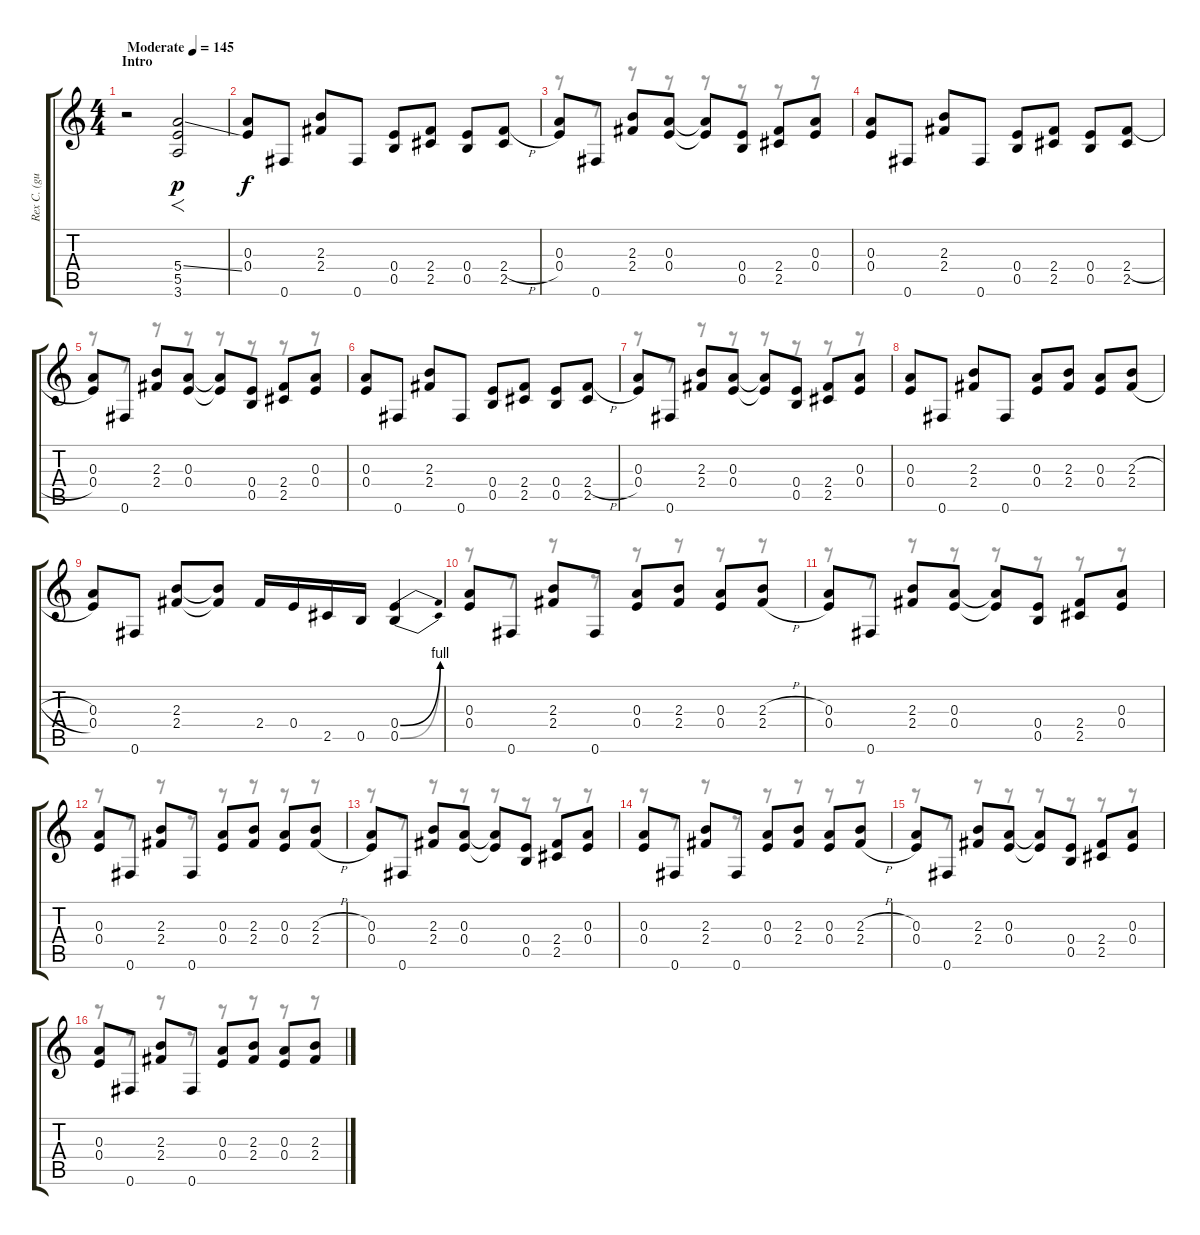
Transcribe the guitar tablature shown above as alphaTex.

\track ("Rex C. (guitar)" "Rex C. (gu") {instrument overdrivenguitar}
\staff {score tabs}
\tuning (Gb4 Db4 A3 E3 B2 Gb2) {hide}
\voice
\ts (4 4)
\section ("" "Intro")
\tempo (145 "Moderate")
\clef g2
\ks c
r.2{dy p instrument overdrivenguitar} (5.4{ss} 5.5 3.6).2{f} |
(0.3 0.4).8{dy f} 0.6.8 (2.3 2.4).8 0.6.8 (0.4 0.5).8 (2.4 2.5).8 (0.4 0.5).8 (2.4{h} 2.5).8 |
(0.3 0.4).8 0.6.8 (2.3 2.4).8 (0.3 0.4).8 (0.3{t} 0.4{t}).8 (0.4 0.5).8 (2.4 2.5).8 (0.3 0.4).8 |
(0.3 0.4).8 0.6.8 (2.3 2.4).8 0.6.8 (0.4 0.5).8 (2.4 2.5).8 (0.4 0.5).8 (2.4{h} 2.5).8 |
(0.3 0.4).8 0.6.8 (2.3 2.4).8 (0.3 0.4).8 (0.3{t} 0.4{t}).8 (0.4 0.5).8 (2.4 2.5).8 (0.3 0.4).8 |
(0.3 0.4).8 0.6.8 (2.3 2.4).8 0.6.8 (0.4 0.5).8 (2.4 2.5).8 (0.4 0.5).8 (2.4{h} 2.5).8 |
(0.3 0.4).8 0.6.8 (2.3 2.4).8 (0.3 0.4).8 (0.3{t} 0.4{t}).8 (0.4 0.5).8 (2.4 2.5).8 (0.3 0.4).8 |
(0.3 0.4).8 0.6.8 (2.3 2.4).8 0.6.8 (0.3 0.4).8 (2.3 2.4).8 (0.3 0.4).8 (2.3{h} 2.4{h}).8 |
(0.3 0.4).8 0.6.8 (2.3 2.4).8 (2.3{t} 2.4{t}).8 2.4.16 0.4.16 2.5.16 0.5.16 (0.4{be (bend 0 0 60 4)} 0.5{be (bend 0 0 60 4)}).4 |
(0.3 0.4).8 0.6.8 (2.3 2.4).8 0.6.8 (0.3 0.4).8 (2.3 2.4).8 (0.3 0.4).8 (2.3{h} 2.4{h}).8 |
(0.3 0.4).8 0.6.8 (2.3 2.4).8 (0.3 0.4).8 (0.3{t} 0.4{t}).8 (0.4 0.5).8 (2.4 2.5).8 (0.3 0.4).8 |
(0.3 0.4).8 0.6.8 (2.3 2.4).8 0.6.8 (0.3 0.4).8 (2.3 2.4).8 (0.3 0.4).8 (2.3{h} 2.4{h}).8 |
(0.3 0.4).8 0.6.8 (2.3 2.4).8 (0.3 0.4).8 (0.3{t} 0.4{t}).8 (0.4 0.5).8 (2.4 2.5).8 (0.3 0.4).8 |
(0.3 0.4).8 0.6.8 (2.3 2.4).8 0.6.8 (0.3 0.4).8 (2.3 2.4).8 (0.3 0.4).8 (2.3{h} 2.4{h}).8 |
(0.3 0.4).8 0.6.8 (2.3 2.4).8 (0.3 0.4).8 (0.3{t} 0.4{t}).8 (0.4 0.5).8 (2.4 2.5).8 (0.3 0.4).8 |
(0.3 0.4).8 0.6.8 (2.3 2.4).8 0.6.8 (0.3 0.4).8 (2.3 2.4).8 (0.3 0.4).8 (2.3{h} 2.4).8
\voice
\clef g2
\ottava regular
\simile none
\ks c
|
|
r.8 r.8 r.8 r.8 r.8 r.8 r.8 r.8 |
|
r.8 r.8 r.8 r.8 r.8 r.8 r.8 r.8 |
|
r.8 r.8 r.8 r.8 r.8 r.8 r.8 r.8 |
|
|
r.8 r.8 r.8 r.8 r.8 r.8 r.8 r.8 |
r.8 r.8 r.8 r.8 r.8 r.8 r.8 r.8 |
r.8 r.8 r.8 r.8 r.8 r.8 r.8 r.8 |
r.8 r.8 r.8 r.8 r.8 r.8 r.8 r.8 |
r.8 r.8 r.8 r.8 r.8 r.8 r.8 r.8 |
r.8 r.8 r.8 r.8 r.8 r.8 r.8 r.8 |
r.8 r.8 r.8 r.8 r.8 r.8 r.8 r.8
